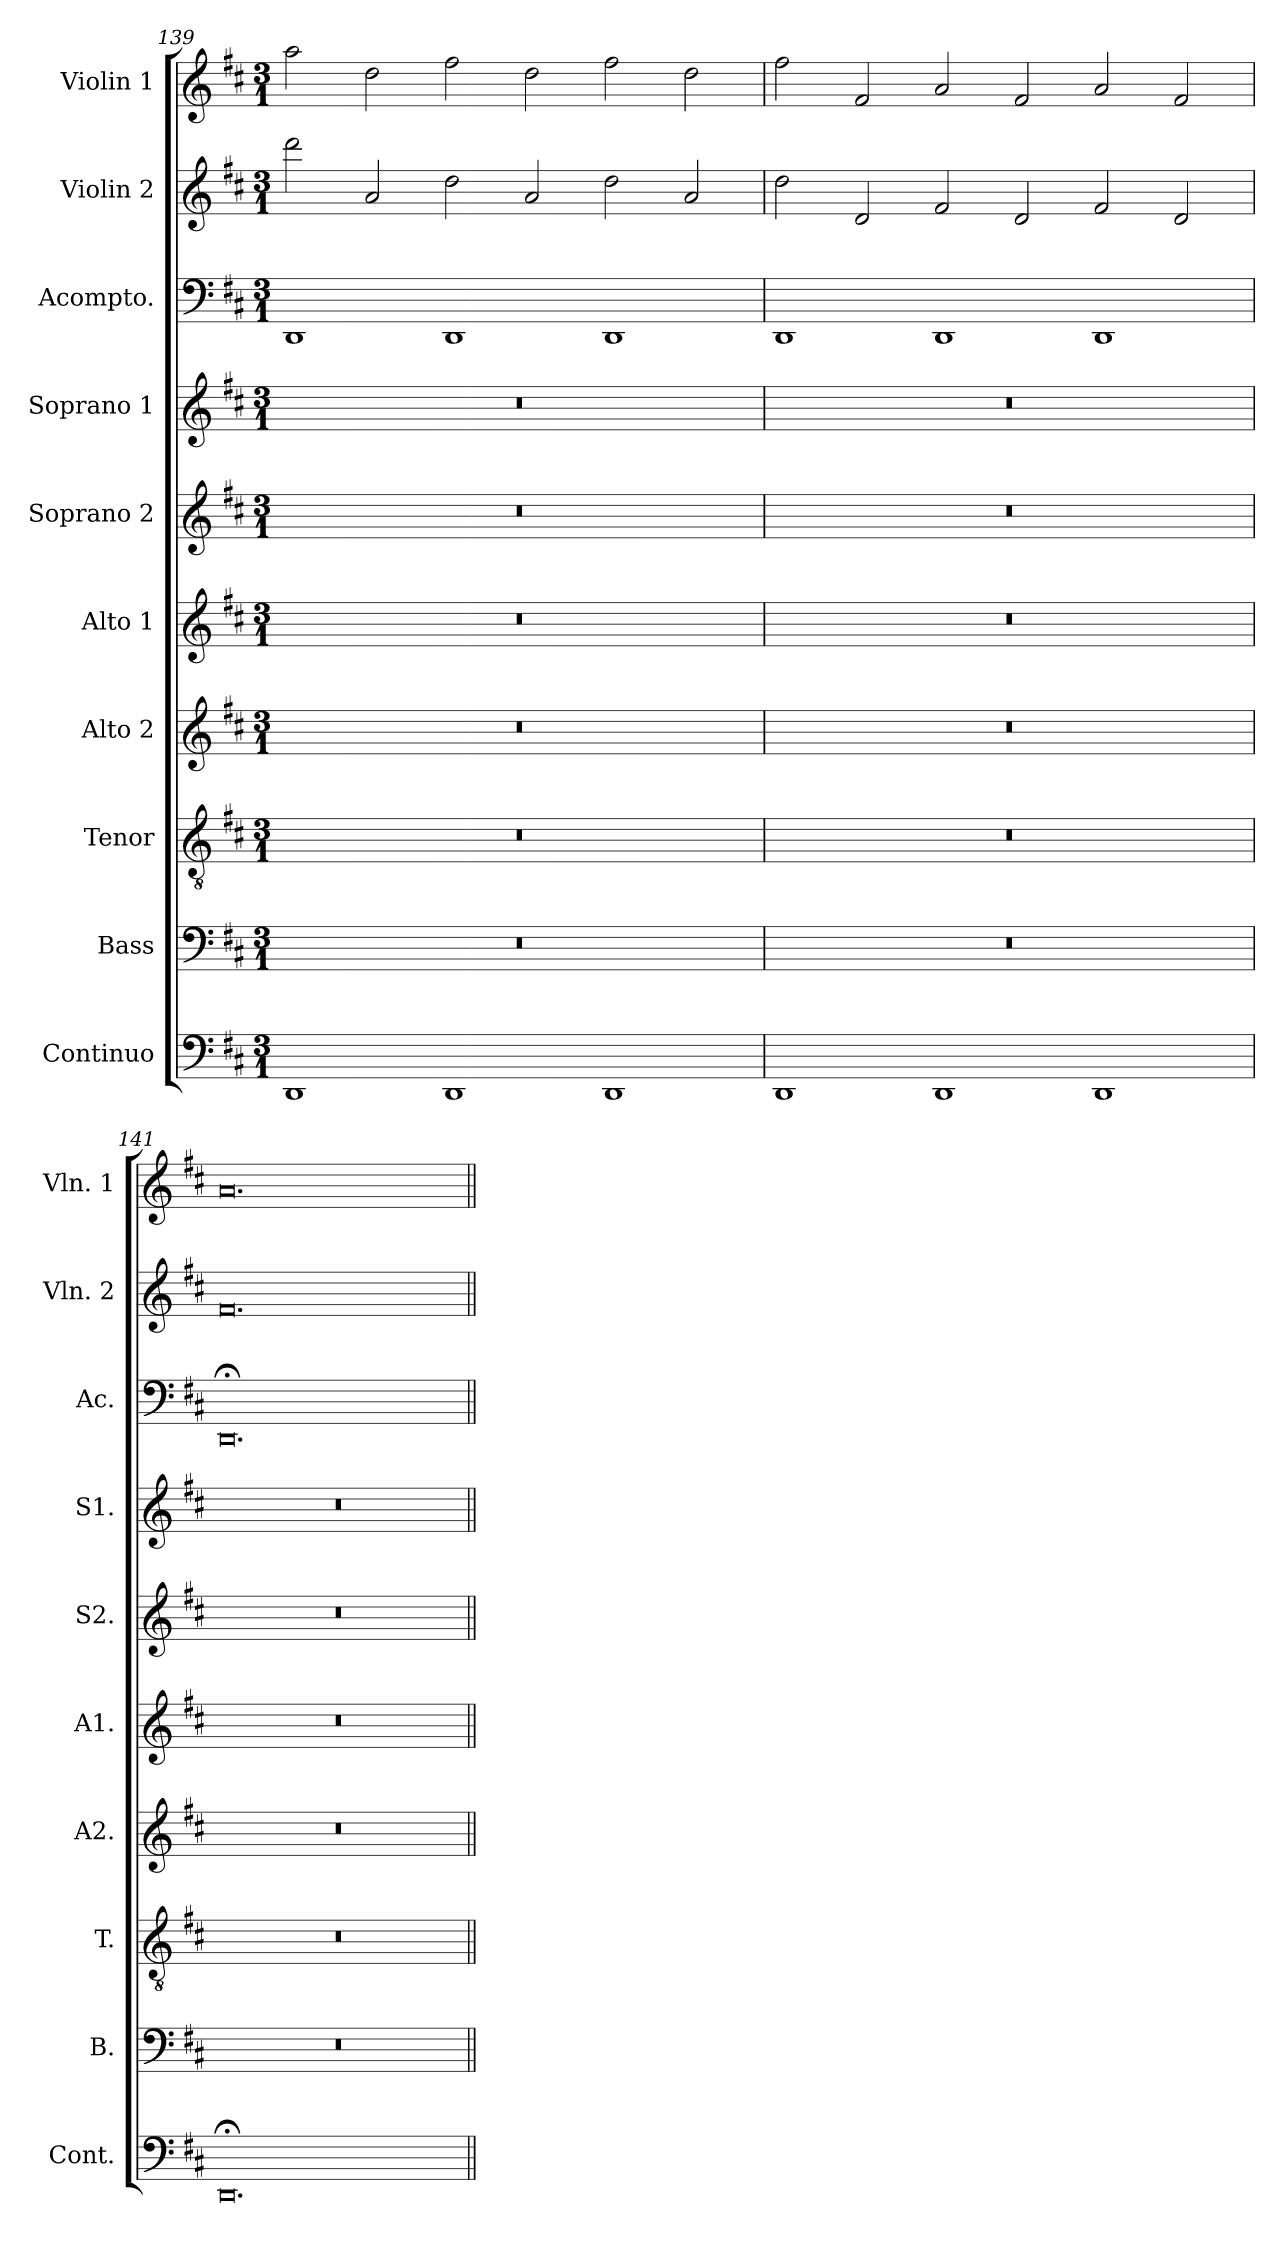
**kern	**kern	**kern	**kern	**kern	**kern	**kern	**kern	**kern	**kern
*part10	*part9	*part8	*part7	*part6	*part5	*part4	*part3	*part2	*part1
*staff10	*staff9	*staff8	*staff7	*staff6	*staff5	*staff4	*staff3	*staff2	*staff1
*I"Continuo	*I"Bass	*I"Tenor	*I"Alto 2	*I"Alto 1	*I"Soprano 2	*I"Soprano 1	*I"Acompto.	*I"Violin 2	*I"Violin 1
*I'Cont.	*I'B.	*I'T.	*I'A2.	*I'A1.	*I'S2.	*I'S1.	*I'Ac.	*I'Vln. 2	*I'Vln. 1
!!LO:LB:g=z
*clefF4	*clefF4	*clefGv2	*clefG2	*clefG2	*clefG2	*clefG2	*clefF4	*clefG2	*clefG2
*	*	*ITrd7c12	*	*	*	*	*	*	*
*k[f#c#]	*k[f#c#]	*k[f#c#]	*k[f#c#]	*k[f#c#]	*k[f#c#]	*k[f#c#]	*k[f#c#]	*k[f#c#]	*k[f#c#]
*D:	*D:	*D:	*D:	*D:	*D:	*D:	*D:	*D:	*D:
*M3/1	*M3/1	*M3/1	*M3/1	*M3/1	*M3/1	*M3/1	*M3/1	*M3/1	*M3/1
=139	=139	=139	=139	=139	=139	=139	=139	=139	=139
!	!LO:N:vis=1	!LO:N:vis=1	!LO:N:vis=1	!LO:N:vis=1	!LO:N:vis=1	!LO:N:vis=1	!	!	!
1DDi	0.r	0.r	0.r	0.r	0.r	0.r	1DDi	2dddi\	2aai\
.	.	.	.	.	.	.	.	2ai/	2ddi\
1DDi	.	.	.	.	.	.	1DDi	2ddi\	2ff#i\
.	.	.	.	.	.	.	.	2ai/	2ddi\
1DDi	.	.	.	.	.	.	1DDi	2ddi\	2ff#i\
.	.	.	.	.	.	.	.	2ai/	2ddi\
=140	=140	=140	=140	=140	=140	=140	=140	=140	=140
!	!LO:N:vis=1	!LO:N:vis=1	!LO:N:vis=1	!LO:N:vis=1	!LO:N:vis=1	!LO:N:vis=1	!	!	!
1DDi	0.r	0.r	0.r	0.r	0.r	0.r	1DDi	2ddi\	2ff#i\
.	.	.	.	.	.	.	.	2di/	2f#i/
1DDi	.	.	.	.	.	.	1DDi	2f#i/	2ai/
.	.	.	.	.	.	.	.	2di/	2f#i/
1DDi	.	.	.	.	.	.	1DDi	2f#i/	2ai/
.	.	.	.	.	.	.	.	2di/	2f#i/
=141	=141	=141	=141	=141	=141	=141	=141	=141	=141
!	!LO:N:vis=1	!LO:N:vis=1	!LO:N:vis=1	!LO:N:vis=1	!LO:N:vis=1	!LO:N:vis=1	!	!	!
0.DD;i	0.r	0.r	0.r	0.r	0.r	0.r	0.DD;i	0.f#i	0.ai
=||	=||	=||	=||	=||	=||	=||	=||	=||	=||
*-	*-	*-	*-	*-	*-	*-	*-	*-	*-
